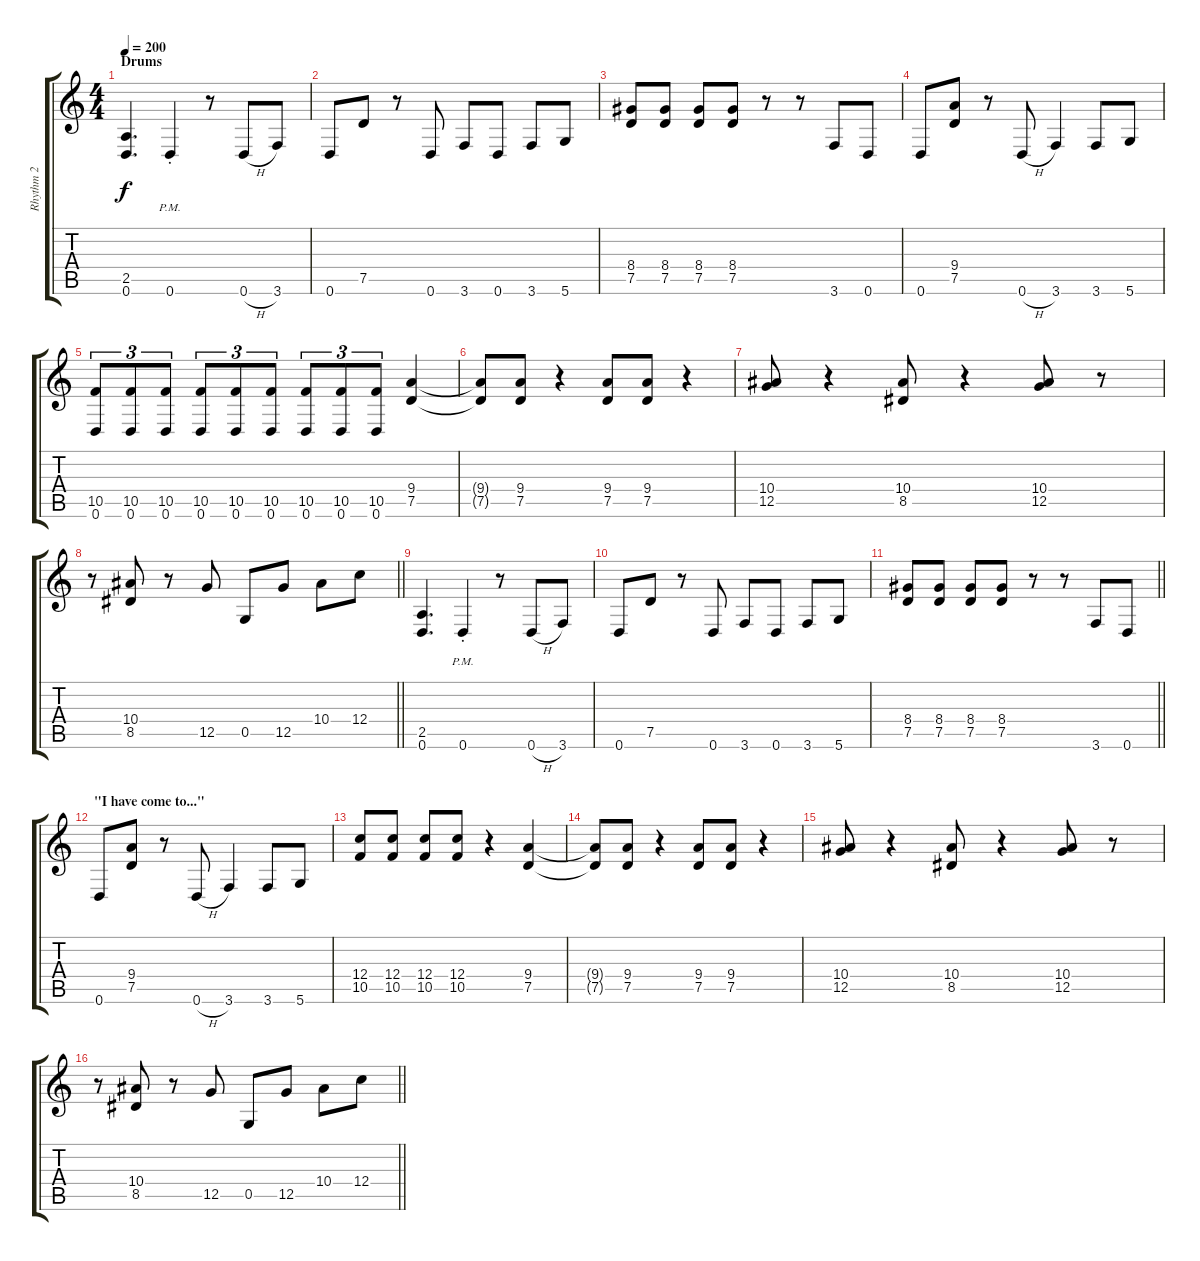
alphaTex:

\track ("Rhythm 2" "Rhythm 2") {instrument distortionguitar}
\staff {score tabs}
\tuning (D4 A3 F3 C3 G2 D2) {hide}
\ts (4 4)
\section ("" "Drums")
\tempo 200
\clef g2
\ks c
(2.5 0.6).4{d dy f} 0.6{pm st}.4 r.8 0.6{h}.8 3.6.8 |
0.6.8 7.5.8 r.8 0.6.8 3.6.8 0.6.8 3.6.8 5.6.8 |
(8.4 7.5).8 (8.4 7.5).8 (8.4 7.5).8 (8.4 7.5).8 r.8 r.8 3.6.8 0.6.8 |
0.6.8 (9.4 7.5).8 r.8 0.6{h}.8 3.6.4 3.6.8 5.6.8 |
(10.5 0.6).8{tu (3 2)} (10.5 0.6).8{tu (3 2)} (10.5 0.6).8{tu (3 2)} (10.5 0.6).8{tu (3 2)} (10.5 0.6).8{tu (3 2)} (10.5 0.6).8{tu (3 2)} (10.5 0.6).8{tu (3 2)} (10.5 0.6).8{tu (3 2)} (10.5 0.6).8{tu (3 2)} (9.4 7.5).4 |
(9.4{t} 7.5{t}).8 (9.4 7.5).8 r.4 (9.4 7.5).8 (9.4 7.5).8 r.4 |
(10.4 12.5).8 r.4 (10.4 8.5).8 r.4 (10.4 12.5).8 r.8 |
\barLineRight lightlight
r.8 (10.4 8.5).8 r.8 12.5.8 0.5.8 12.5.8 10.4.8 12.4.8 |
(2.5 0.6).4{d} 0.6{pm st}.4 r.8 0.6{h}.8 3.6.8 |
0.6.8 7.5.8 r.8 0.6.8 3.6.8 0.6.8 3.6.8 5.6.8 |
\barLineRight lightlight
(8.4 7.5).8 (8.4 7.5).8 (8.4 7.5).8 (8.4 7.5).8 r.8 r.8 3.6.8 0.6.8 |
\section ("" "\"I have come to...\"")
0.6.8 (9.4 7.5).8 r.8 0.6{h}.8 3.6.4 3.6.8 5.6.8 |
(12.4 10.5).8 (12.4 10.5).8 (12.4 10.5).8 (12.4 10.5).8 r.4 (9.4 7.5).4 |
(9.4{t} 7.5{t}).8 (9.4 7.5).8 r.4 (9.4 7.5).8 (9.4 7.5).8 r.4 |
(10.4 12.5).8 r.4 (10.4 8.5).8 r.4 (10.4 12.5).8 r.8 |
\barLineRight lightlight
r.8 (10.4 8.5).8 r.8 12.5.8 0.5.8 12.5.8 10.4.8 12.4.8
